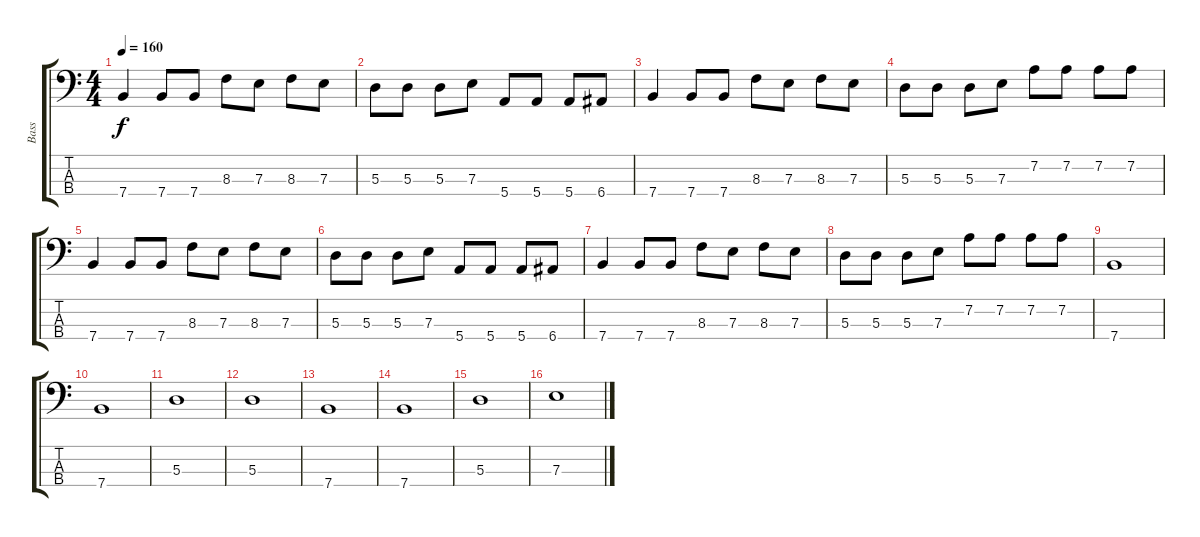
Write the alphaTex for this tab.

\track ("Bass" "Bass") {instrument electricbasspick}
\staff {score tabs}
\tuning (G2 D2 A1 E1) {hide}
\ts (4 4)
\tempo 160
\clef f4
\ks c
7.4.4{dy f} 7.4.8 7.4.8 8.3.8 7.3.8 8.3.8 7.3.8 |
5.3.8 5.3.8 5.3.8 7.3.8 5.4.8 5.4.8 5.4.8 6.4.8 |
7.4.4 7.4.8 7.4.8 8.3.8 7.3.8 8.3.8 7.3.8 |
5.3.8 5.3.8 5.3.8 7.3.8 7.2.8 7.2.8 7.2.8 7.2.8 |
7.4.4 7.4.8 7.4.8 8.3.8 7.3.8 8.3.8 7.3.8 |
5.3.8 5.3.8 5.3.8 7.3.8 5.4.8 5.4.8 5.4.8 6.4.8 |
7.4.4 7.4.8 7.4.8 8.3.8 7.3.8 8.3.8 7.3.8 |
5.3.8 5.3.8 5.3.8 7.3.8 7.2.8 7.2.8 7.2.8 7.2.8 |
7.4.1 |
7.4.1 |
5.3.1 |
5.3.1 |
7.4.1 |
7.4.1 |
5.3.1 |
7.3.1
